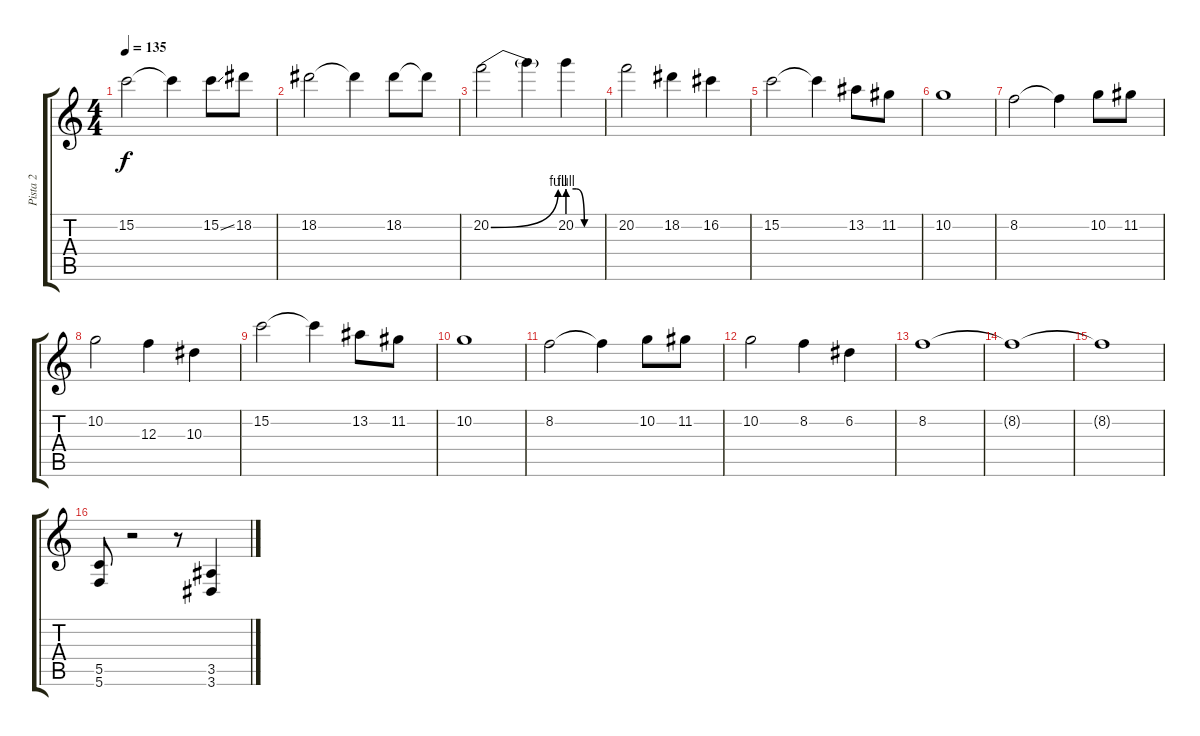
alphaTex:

\track ("Pista 2" "Pista 2") {instrument distortionguitar}
\staff {score tabs}
\tuning (D4 A3 F3 C3 G2 C2) {hide}
\ts (4 4)
\tempo 135
\clef g2
\ks c
15.2.2{dy f} 15.2{t}.4 15.2{ss}.8 18.2.8 |
18.2.2 18.2{t}.4 18.2.8 18.2{t}.8 |
20.2{be (bend 0 0 60 4)}.2 20.2{t}.4 20.2{be (custom 0 4 15 4 30 0 60 0)}.4 |
20.2.2 18.2.4 16.2.4 |
15.2.2 15.2{t}.4 13.2.8 11.2.8 |
10.2.1 |
8.2.2 8.2{t}.4 10.2.8 11.2.8 |
10.2.2 12.3.4 10.3.4 |
15.2.2 15.2{t}.4 13.2.8 11.2.8 |
10.2.1 |
8.2.2 8.2{t}.4 10.2.8 11.2.8 |
10.2.2 8.2.4 6.2.4 |
8.2.1{volume 7} |
8.2{t}.1 |
8.2{t}.1 |
(5.5 5.6).8 r.2 r.8 (3.5 3.6).4
